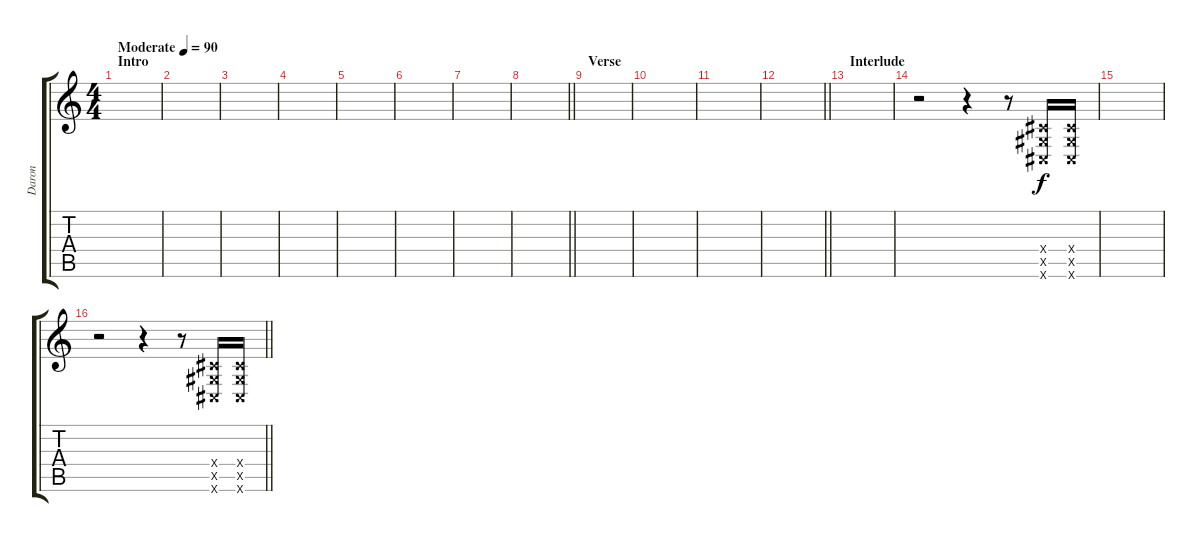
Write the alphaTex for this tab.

\track ("Daron" "Daron") {instrument overdrivenguitar}
\staff {score tabs}
\tuning (Eb4 Bb3 Gb3 Db3 Ab2 Db2) {hide}
\ts (4 4)
\section ("" "Intro")
\tempo (90 "Moderate")
\clef g2
\ks c
|
|
|
|
|
|
|
\barLineRight lightlight
|
\section ("" "Verse")
|
|
|
\barLineRight lightlight
|
\section ("" "Interlude")
|
r.2 r.4 r.8 (0.4{x} 0.5{x} 0.6{x}).16 (0.4{x} 0.5{x} 0.6{x}).16 |
|
\barLineRight lightlight
r.2 r.4 r.8 (0.4{x} 0.5{x} 0.6{x}).16 (0.4{x} 0.5{x} 0.6{x}).16
